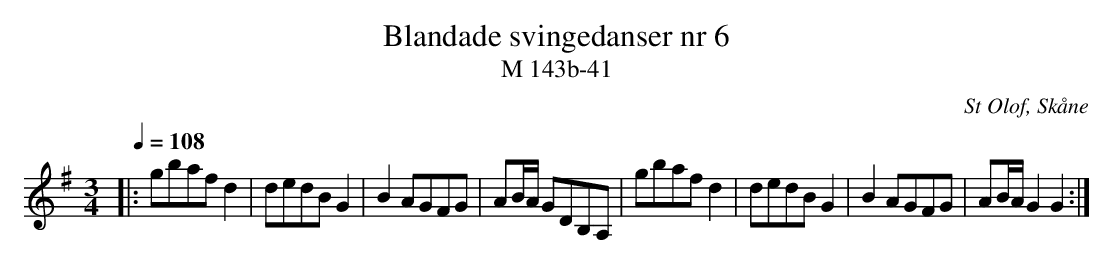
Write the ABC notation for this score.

X:1
T:Blandade svingedanser nr 6
T:M 143b-41
O:St Olof, Skåne
M:3/4
L:1/8
Q:1/4=108
K:G
|: gbaf d2 | dedB G2 | B2 AGFG | AB/A/ GDB,A, | gbaf d2 | dedB G2 | B2 AGFG | AB/A/ G2 G2 :|
